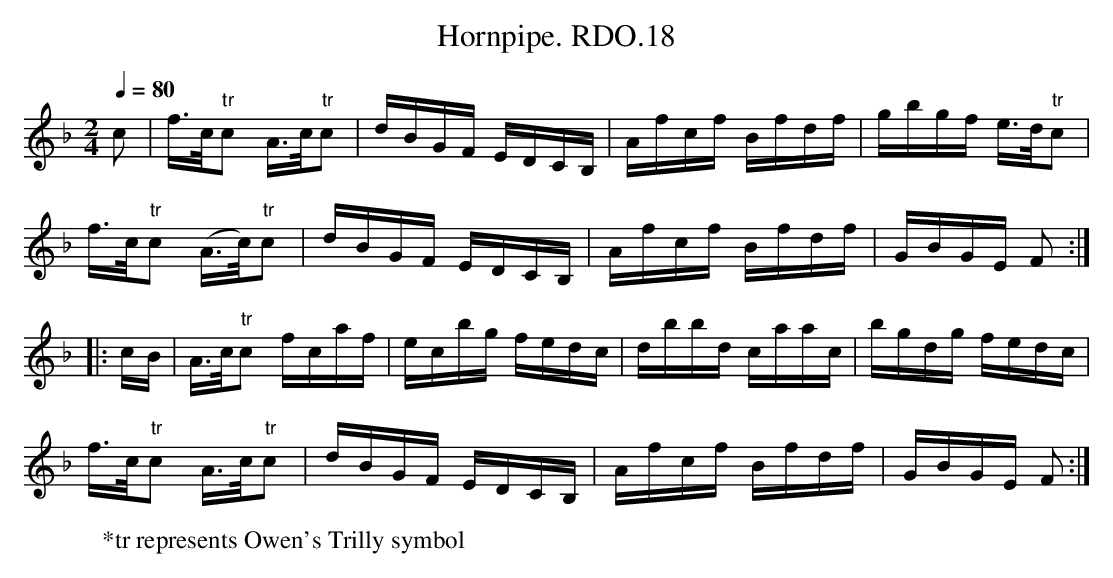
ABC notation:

X:1
T:Hornpipe. RDO.18
M:2/4
L:1/16
Q:1/4=80
K:F
c2|f>c"tr"c2 A>c"tr"c2|dBGF EDCB,|Afcf Bfdf|gbgf e>d"tr"c2|
f>c"tr"c2  (A>c)"tr"c2|dBGF EDCB,|Afcf Bfdf|GBGE F2:|
|:cB|A>c"tr"c2 fcaf|ecbg fedc|dbbd caac|bgdg fedc|
f>c"tr"c2 A>c"tr"c2|dBGF EDCB,|Afcf Bfdf|GBGE F2:|
W:*tr represents Owen's Trilly symbol
